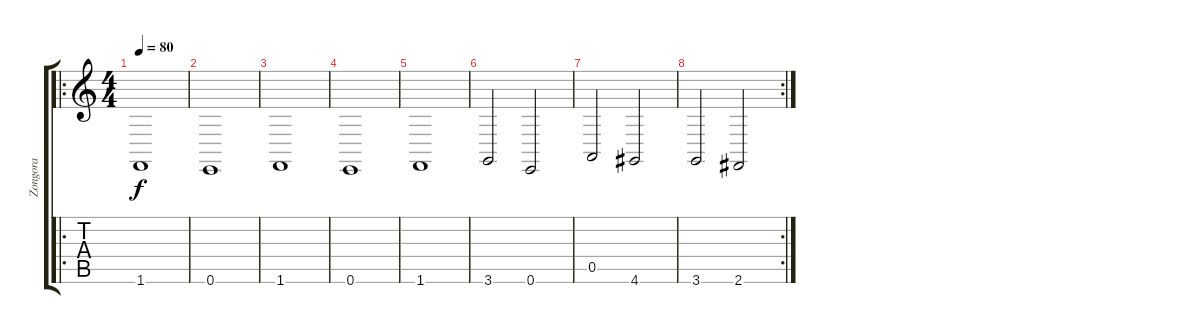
\track ("Zongora" "Zongora") {instrument brightacousticpiano}
\staff {score tabs}
\tuning (E4 B3 G3 D3 A2 E2) {hide}
\ro
\ts (4 4)
\tempo 80
\clef g2
\ks c
1.6.1{dy f instrument brightacousticpiano} |
0.6.1 |
1.6.1 |
0.6.1 |
1.6.1 |
3.6.2 0.6.2 |
0.5.2 4.6.2 |
\rc 2
3.6.2 2.6.2
